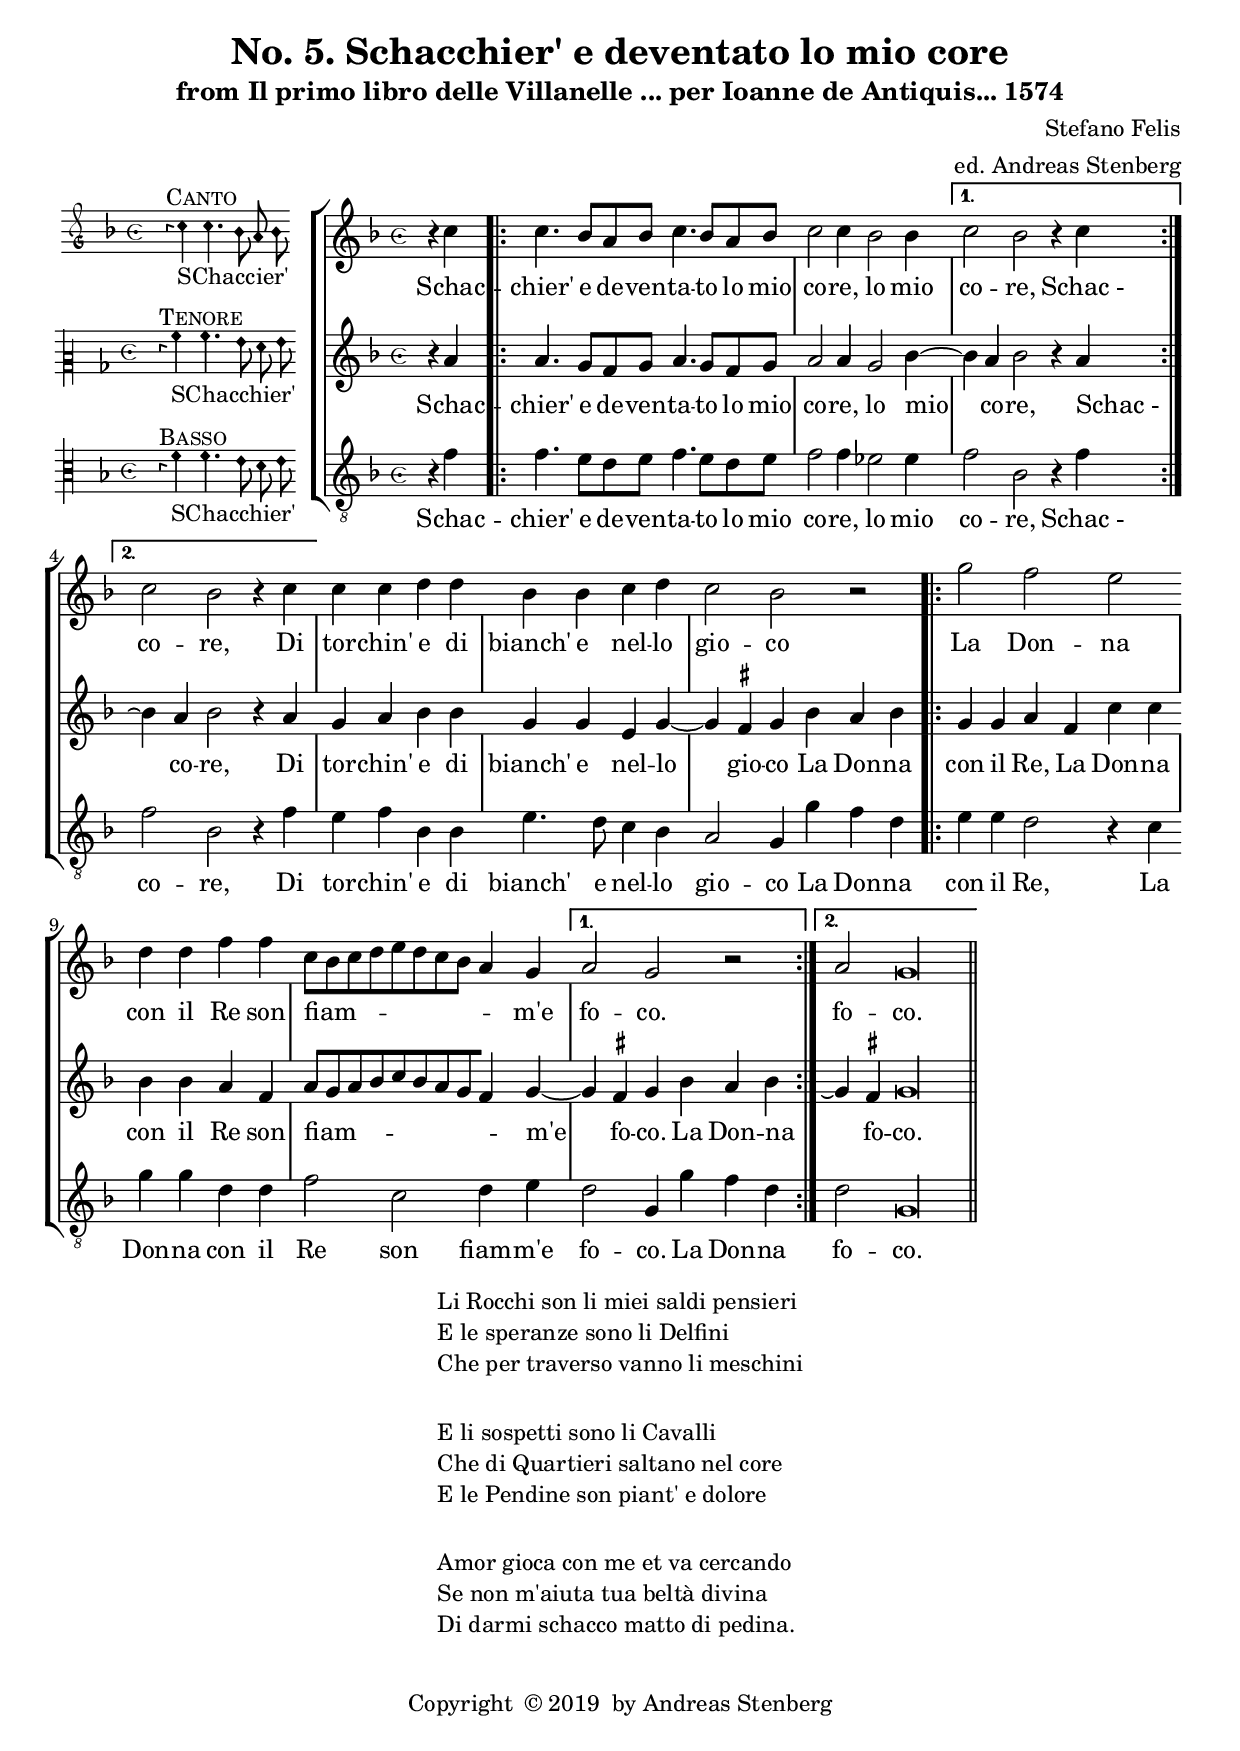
\version "2.18.0"
\include "deutsch.ly"
#(append! supported-clefs '(("mensural-f3" . ("clefs.mensural.f" 0 0))))
ficta = \once \set suggestAccidentals =##t
\header {
  title = "No. 5. Schacchier' e deventato lo mio core"
  subtitle = "from Il primo libro delle Villanelle ... per Ioanne de Antiquis... 1574"
  composer = "Stefano Felis"
  arranger = "ed. Andreas Stenberg"
  poet = ""
  meter =""
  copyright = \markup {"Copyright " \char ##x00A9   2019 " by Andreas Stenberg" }
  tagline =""
}
global = {
  \key f \major
  \override Staff.TimeSignature.style = #'mensural
}
%% PDF p.13 - 14.
sopMusic = \relative c'' {

  \set Score.tempoHideNote = ##t
  \tempo 2 = 76
  \time 6/4
  \set Timing.measureLength = #(ly:make-moment 3/2)
    \partial 2
    r4 c4
    \repeat volto 2 {
    c4. b8 a8 b8 c4. b8 a8 b8
  \override Staff.BarLine.transparent = ##t
    c2 c4 b2 b4
    }
    \alternative {
      { c2 b2 r4 c4 \revert Staff.BarLine.transparent }
      { c2 b2 r4 c4 }
    }
  \set Timing.measureLength = #(ly:make-moment 2/2)
  \override Staff.BarLine.transparent = ##t
    c4 c4 d4 d4
    b4 b4 c4 d4
  \set Timing.measureLength = #(ly:make-moment 3/2)
    c2 b2 r2
    \revert Staff.BarLine.transparent
    \repeat volta 2 {
      g'2 f2 e2
  \override Staff.BarLine.transparent = ##t
  \set Timing.measureLength = #(ly:make-moment 2/2)
      d4 d4 f4 f4			%% end of second line in orig.
  \set Timing.measureLength = #(ly:make-moment 3/2)
      c8([ b8 c8 d8 e8 d8 c8 b8]
      a4) g4
    }
    \alternative {
      { a2 g2 r2 \revert Staff.BarLine.transparent }
      { \cadenzaOn a2 g\longa }
    }
  \bar "||"
}
sopWords = \lyricmode {
  Schac -- chier' e de -- ven -- ta -- to lo mio co -- re,
  lo mio co -- re,
  "Schac -"
  co -- re,
  Di tor -- chin' e di bianch' e nel -- lo gio -- co
  La Don -- na con il Re son fiam -- m'e fo -- co.
  fo -- co.
}
%% PDF p. 61 - 62.
altoMusic = \relative c' {
  r4 a'4
  \repeat volta 2 {
  a4. g8 f8 g8 a4. g8 f8 g8
  \override Staff.BarLine.transparent = ##t
     a2 a4 g2 b4~
   }
   \alternative {
     { b4 a4 b2 r4 a4 \revert Staff.BarLine.transparent }
     { b4\repeatTie a4 b2 r4 a4}
   }
  \override Staff.BarLine.transparent = ##t
   g4 a4 b4 b4
   g4 g4 e4 g4~
   g4 \ficta fis4 g4 b4 a4 b4
   \revert Staff.BarLine.transparent
   \repeat volta 2 {
     g4 g4 a4 f4 c'4 c4
  \override Staff.BarLine.transparent = ##t
     b4 b4				%% end of second line
     a4 f4
     a8([ g8 a8 b8 c8 b8 a8 g8 f4)] g4~
   }
   \alternative {
     { g4 \ficta fis4 g4 b4 a4 b4 \revert Staff.BarLine.transparent }
     { g4\repeatTie \ficta fis4 g\longa }
   }
}
altoWords = \lyricmode {
  Schac -- chier' e de -- ven -- ta -- to lo mio co -- re,
  lo mio co -- re,
  "Schac -"
  _ co -- re,
  Di tor -- chin' e di bianch' e nel -- lo gio -- co
  La Don -- na con il Re,
  La Don -- na con il Re son fiam -- m'e fo -- co.
  La Don -- na
  _ fo -- co.
}
%% PDF p.107 - 108
bassMusic = \relative c {
  \clef "G_8"
  r4 f'4
  \repeat volta 2 {
    f4. e8 d8 e8 f4. e8 d8 e8
  \override Staff.BarLine.transparent = ##t
  f2 f4 es2 es4
  }
  \alternative {
    { f2 b,2 r4 f'4 \revert Staff.BarLine.transparent }
    { f2 b,2 			%% end of first line in orig.
    r4 f'4 }
  }
    \override Staff.BarLine.transparent = ##t
    e4 f4 b,4 b4
    e4. d8 c4 b4
    a2 g4 g'4 f4 d4
    \revert Staff.BarLine.transparent
    \repeat volta 2 {
      e4 e4 d2 r4 c4
    \override Staff.BarLine.transparent = ##t
    g'4 g4			%% end of second line.
    d4 d4 f2
    c2 d4 e4
    }
    \alternative {
      { d2 g,4 g'4 f4 d4 \revert Staff.BarLine.transparent }
      { d2 g,\longa }
    }
}
bassWords = \lyricmode {
  Schac -- chier' e de -- ven -- ta -- to lo mio co -- re,
  lo mio co -- re,
  "Schac -"
  co -- re,
  Di tor -- chin' e di bianch' e nel -- lo gio -- co
  La Don -- na con il Re,
  La Don -- na con il Re son fiam -- m'e fo -- co.
  La Don -- na
  fo -- co.
}
incipitDiscantus = \markup {
  \score {
    {
      %      \set Staff.instrumentName = #"Tenor "
      \override NoteHead.style = #'neomensural
      \override Rest.style = #'neomensural
      \override Staff.TimeSignature.style = #'mensural
      \override Staff.KeySignature.style = #'petrucci
      \cadenzaOn
      \clef "petrucci-g"
      \key f \major
      \time 6/4

      r4^\markup { \smallCaps"Canto"}
      c''4_"SChaccier'"
      c''4. b'8 a'8 b'8
    }
    \layout {
      \context {
        \Voice
        \remove "Ligature_bracket_engraver"
        \consists "Mensural_ligature_engraver"
      }
      line-width = 4.5\cm
    }
  }
}


incipitAltus = \markup {
  \score {
    {
      %      \set Staff.instrumentName = #"Tenor "
      \override NoteHead.style = #'neomensural
      \override Rest.style = #'neomensural
      \override Staff.TimeSignature.style = #'mensural
      \cadenzaOn
      \clef "petrucci-c2"
      \key f \major
      \time 6/4
      r4^\markup \smallCaps"Tenore"
      a'4_"SChacchier'"
      a'4. g'8 f'8 g'8
    }
    \layout {
      \context {
        \Voice
        \remove "Ligature_bracket_engraver"
        \consists "Mensural_ligature_engraver"
      }
      line-width = 4.5\cm
    }
  }
}


incipitBassus = \markup {
  \score {
    {
      %      \set Staff.instrumentName = #"Tenor "
      \override NoteHead.style = #'neomensural
      \override Rest.style = #'neomensural
      \override Staff.TimeSignature.style = #'mensural
      \cadenzaOn
      \clef "petrucci-c3"
      \key f \major
      \time 6/4
      r4^\markup \smallCaps"Basso"
      f'4_"SChacchier'"
      f'4. e'8 d'8 e'8
    }
    \layout {
      \context {
        \Voice
        \remove "Ligature_bracket_engraver"
        \consists "Mensural_ligature_engraver"
      }
      line-width = 4.5\cm
    }
  }
}


\score {
  <<
    \new StaffGroup \with {
      \override VerticalAxisGroup.staff-staff-spacing = #'((basic-distance . 12))
    } <<
      \new Staff = treble <<
        \set Staff.instrumentName = \incipitDiscantus
        \new Voice = "sopranos" {
          \set  Staff.midiInstrument ="choir aahs"
          %	\voiceOne
          << \global \sopMusic >>
        }
      >>
      \new Lyrics = sopranos { s1 }

      \new Staff = "medius" <<
        \set Staff.instrumentName = \incipitAltus

        \new Voice = "altos" {
          %	\voiceTwo
          \set  Staff.midiInstrument ="choir aahs"
          << \global \altoMusic >>
        }
      >>

      \new Lyrics = "altos" { s1 }

      \new Staff ="basses" {
        \set Staff.instrumentName = \incipitBassus

        \new Voice = "basses" {
          \set  Staff.midiInstrument ="choir aahs"
          \clef "treble_8"
          %	\voiceTwo
          << \global \bassMusic >>
        }
      }
    >>
    \new Lyrics = basses { s1 }

    \context Lyrics = sopranos \lyricsto sopranos \sopWords
    \context Lyrics = altos \lyricsto altos \altoWords
    \context Lyrics = basses \lyricsto basses \bassWords
  >>
  \layout {
    \context {
      \Score
      % no bars in staves
      %      \override BarLine.transparent = ##t

    }
    % the next three instructions keep the lyrics between the bar lines
    \context {
      \Lyrics
      \consists "Bar_engraver"
      \override BarLine.transparent = ##t
    }
    \context {
      \StaffGroup
      \consists "Separating_line_group_engraver"
    }
    \context {
      \Voice
      % no slurs
      \override Slur.transparent = ##t
      % Comment in the below "\remove" command to allow line
      % breaking also at those barlines where a note overlaps
      % into the next bar.  The command is commented out in this
      % short example score, but especially for large scores, you
      % will typically yield better line breaking and thus improve
      % overall spacing if you comment in the following command.
      %\remove "Forbid_line_break_engraver"
    }
    indent = 4.5\cm
  }

}

\markup {
  \fill-line {
    \column {
      \line { \justify-string #"Li Rocchi son li miei saldi pensieri

E le speranze sono li Delfini

Che per traverso vanno li meschini" }
      \vspace #1.5
      \line {
        \justify-string #"E li sospetti sono li Cavalli

Che di Quartieri saltano nel core

E le Pendine son piant' e dolore"
      }
      \vspace #1.5
      \line {
        \justify-string #"Amor gioca con me et va cercando

Se non m'aiuta tua beltà divina

Di darmi schacco matto di pedina."
      }
      \vspace #1.5
    }
  }
}

\score {
  \unfoldRepeats
  <<
    \new StaffGroup <<
      \new Staff = treble <<
        \set Staff.instrumentName = \incipitDiscantus
        \new Voice = "sopranos" {
          \set  Staff.midiInstrument ="choir aahs"
          %	\voiceOne
          << \global \sopMusic >>
        }
      >>
      \new Lyrics = sopranos { s1 }

      \new Staff = "medius" <<
        \set Staff.instrumentName = \incipitAltus

        \new Voice = "altos" {
          %	\voiceTwo
          \set  Staff.midiInstrument ="choir aahs"
          << \global \altoMusic >>
        }
      >>

      \new Lyrics = "altos" { s1 }

      \new Staff ="basses" {
        \set Staff.instrumentName = \incipitBassus

        \new Voice = "basses" {
          \set  Staff.midiInstrument ="choir aahs"
          \clef "G_8"
          %	\voiceTwo
          << \global \bassMusic >>
        }
      }
    >>
    \new Lyrics = basses { s1 }

    \context Lyrics = sopranos \lyricsto sopranos \sopWords
    \context Lyrics = altos \lyricsto altos \altoWords
    \context Lyrics = basses \lyricsto basses \bassWords
  >>
  \midi {}
}
\paper {
  ragged-bottom = ##t
  ragged-last-bottom = ##t
  ragged-last = ##t
}

%{
convert-ly.py (GNU LilyPond) 2.18.2  convert-ly.py: Processing `'...
Applying conversion: 2.15.7, 2.15.9, 2.15.10, 2.15.16, 2.15.17,
2.15.18, 2.15.19, 2.15.20, 2.15.25, 2.15.32, 2.15.39, 2.15.40,
2.15.42, 2.15.43, 2.16.0, 2.17.0, 2.17.4, 2.17.5, 2.17.6, 2.17.11,
2.17.14, 2.17.15, 2.17.18, 2.17.19, 2.17.20, 2.17.25, 2.17.27,
2.17.29, 2.17.97, 2.18.0
%}
